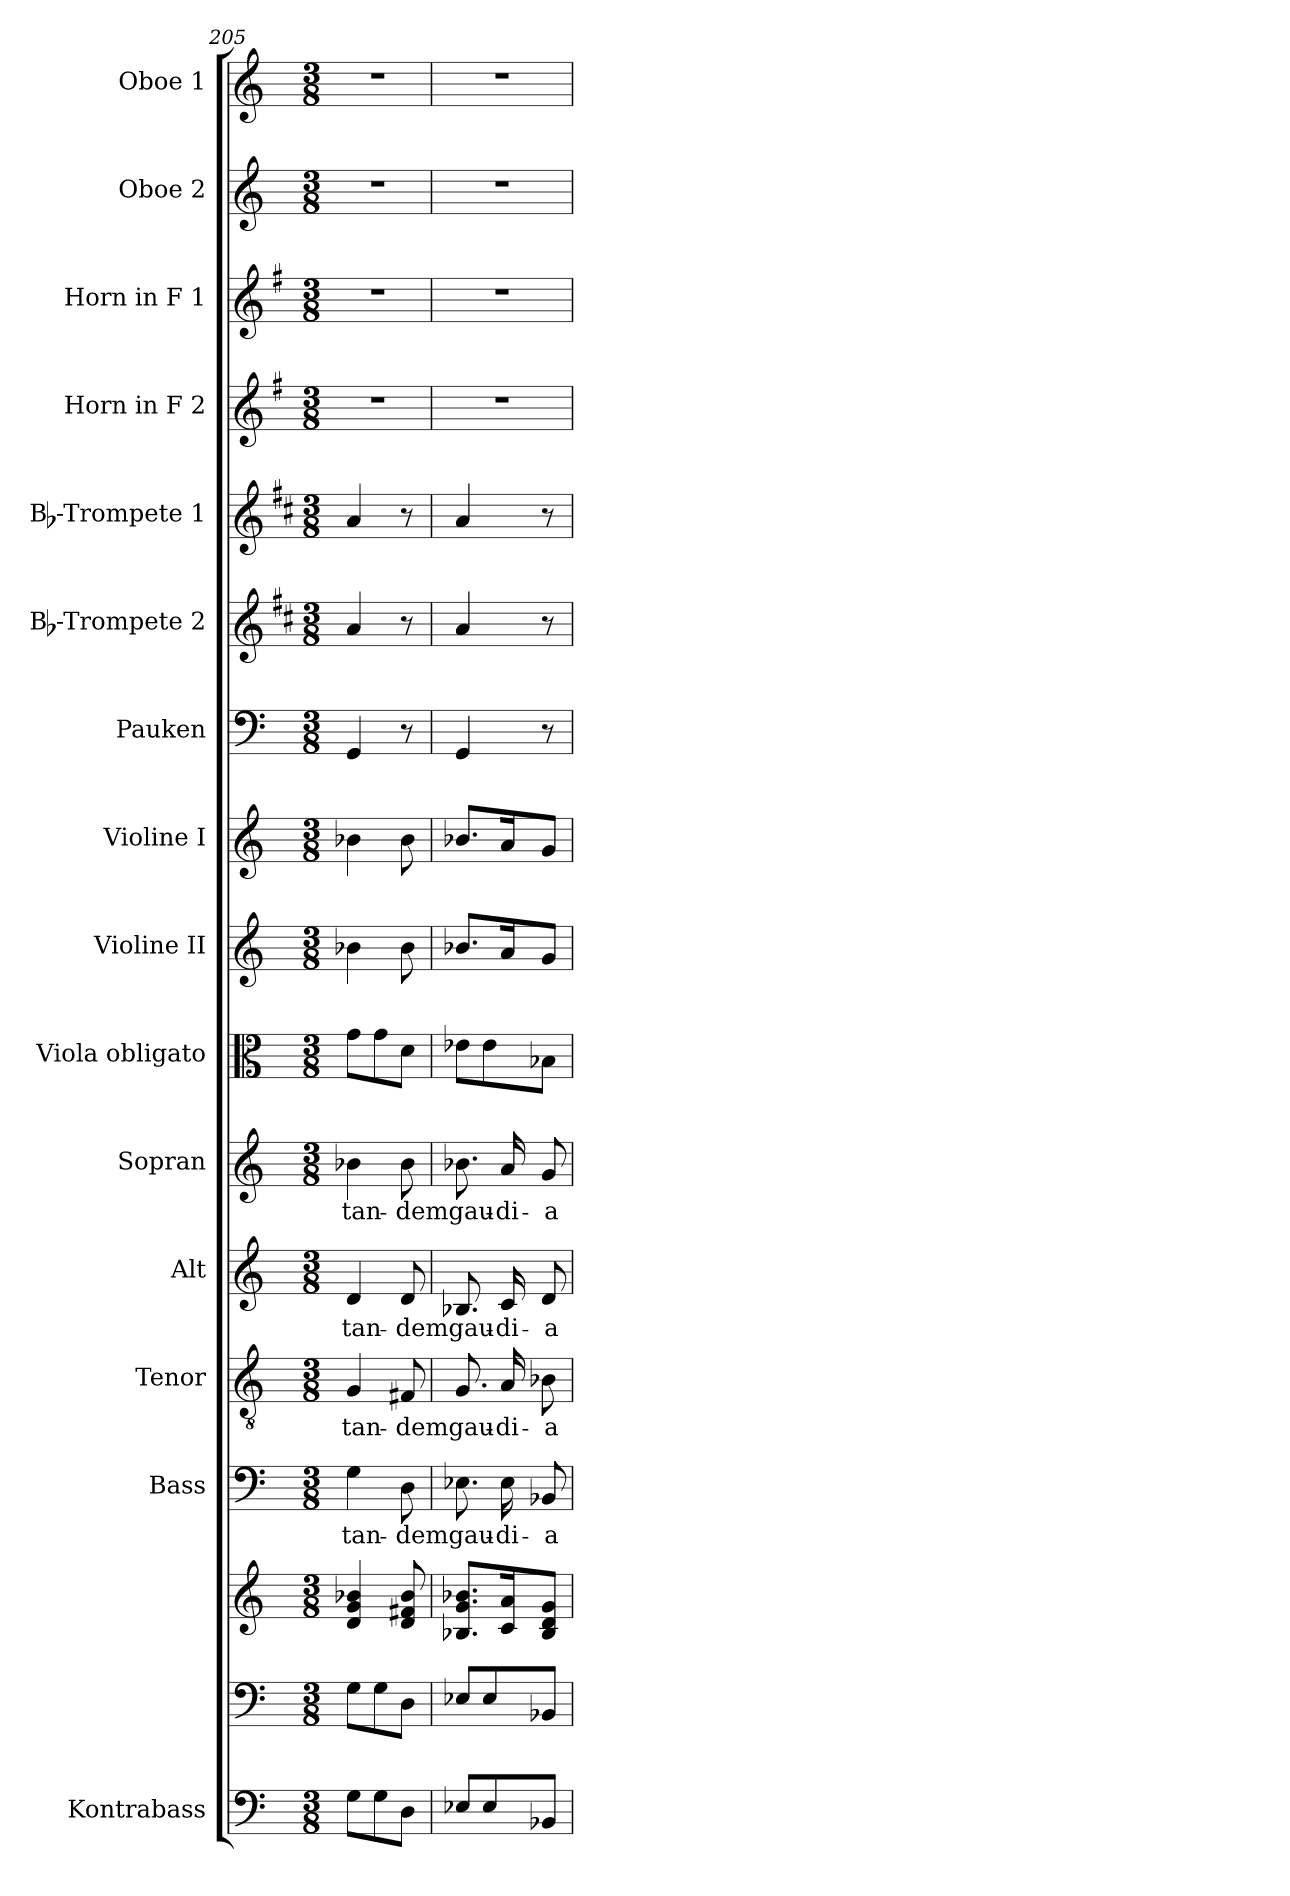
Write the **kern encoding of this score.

**kern	**kern	**kern	**kern	**text	**kern	**text	**kern	**text	**kern	**text	**kern	**kern	**kern	**kern	**kern	**kern	**kern	**kern	**kern	**kern
*part16	*part15	*part15	*part14	*part14	*part13	*part13	*part12	*part12	*part11	*part11	*part10	*part9	*part8	*part7	*part6	*part5	*part4	*part3	*part2	*part1
*staff17	*staff16	*staff15	*staff14	*staff14	*staff13	*staff13	*staff12	*staff12	*staff11	*staff11	*staff10	*staff9	*staff8	*staff7	*staff6	*staff5	*staff4	*staff3	*staff2	*staff1
*I"Kontrabass	*	*	*I"Bass	*	*I"Tenor	*	*I"Alt	*	*I"Sopran	*	*I"Viola obligato	*I"Violine II	*I"Violine I	*I"Pauken	*I"Bb-Trompete 2	*I"Bb-Trompete 1	*I"Horn in F 2	*I"Horn in F 1	*I"Oboe 2	*I"Oboe 1
*I'Kb.	*	*	*I'B.	*	*I'T.	*	*I'A.	*	*I'S.	*	*I'Vla.	*I'Vl. II	*I'Vl. I	*I'Pk.	*I'Bb Trp. 2	*I'Bb Trp. 1	*	*	*I'Ob. 2	*I'Ob. 1
*clefF4	*clefF4	*clefG2	*clefF4	*	*clefGv2	*	*clefG2	*	*clefG2	*	*clefC3	*clefG2	*clefG2	*clefF4	*clefG2	*clefG2	*clefG2	*clefG2	*clefG2	*clefG2
*ITrd7c12	*	*	*	*	*	*	*	*	*	*	*	*	*	*	*ITrd1c2	*ITrd1c2	*ITrd4c7	*ITrd4c7	*	*
*k[]	*k[]	*k[]	*k[]	*	*k[]	*	*k[]	*	*k[]	*	*k[]	*k[]	*k[]	*k[]	*k[]	*k[]	*k[]	*k[]	*k[]	*k[]
*C:	*C:	*C:	*C:	*	*C:	*	*C:	*	*C:	*	*C:	*C:	*C:	*C:	*C:	*C:	*C:	*C:	*C:	*C:
*M3/8	*M3/8	*M3/8	*M3/8	*	*M3/8	*	*M3/8	*	*M3/8	*	*M3/8	*M3/8	*M3/8	*M3/8	*M3/8	*M3/8	*M3/8	*M3/8	*M3/8	*M3/8
=205	=205	=205	=205	=205	=205	=205	=205	=205	=205	=205	=205	=205	=205	=205	=205	=205	=205	=205	=205	=205
!	!	!	!	!LO:LY:b	!	!LO:LY:b	!	!LO:LY:b	!	!LO:LY:b	!	!	!	!	!	!	!	!	!	!
8GG\L	8G\L	4d/ 4g/ 4b-X/	4G\	tan-	4G/	tan-	4d/	tan-	4b-X\	tan-	8g\L	4b-X\	4b-X\	4GG/	4g/	4g/	4.r	4.r	4.r	4.r
8GG\	8G\	.	.	.	.	.	.	.	.	.	8g\	.	.	.	.	.	.	.	.	.
!	!	!	!	!LO:LY:b	!	!LO:LY:b	!	!LO:LY:b	!	!LO:LY:b	!	!	!	!	!	!	!	!	!	!
8DD\J	8D\J	8d/ 8f#X/ 8b-/	8D\	-dem	8F#X/	-dem	8d/	-dem	8b-\	-dem	8d\J	8b-\	8b-\	8r	8r	8r	.	.	.	.
=206	=206	=206	=206	=206	=206	=206	=206	=206	=206	=206	=206	=206	=206	=206	=206	=206	=206	=206	=206	=206
!	!	!	!	!LO:LY:b	!	!LO:LY:b	!	!LO:LY:b	!	!LO:LY:b	!	!	!	!	!	!	!	!	!	!
8EE-X/L	8E-X/L	8.B-X/ 8.g/ 8.b-X/L	8.E-X\	gau-	8.G/	gau-	8.B-X/	gau-	8.b-X\	gau-	8e-X\L	8.b-X/L	8.b-X/L	4GG/	4g/	4g/	4.r	4.r	4.r	4.r
8EE-/	8E-/	.	.	.	.	.	.	.	.	.	8e-\	.	.	.	.	.	.	.	.	.
!	!	!	!	!LO:LY:b	!	!LO:LY:b	!	!LO:LY:b	!	!LO:LY:b	!	!	!	!	!	!	!	!	!	!
.	.	16c/ 16a/k	16E-\	-di-	16A/	-di-	16c/	-di-	16a/	-di-	.	16a/k	16a/k	.	.	.	.	.	.	.
!	!	!	!	!LO:LY:b	!	!LO:LY:b	!	!LO:LY:b	!	!LO:LY:b	!	!	!	!	!	!	!	!	!	!
8BBB-X/J	8BB-X/J	8B-/ 8d/ 8g/J	8BB-X/	-a	8B-X\	-a	8d/	-a	8g/	-a	8B-\J	8g/J	8g/J	8r	8r	8r	.	.	.	.
=	=	=	=	=	=	=	=	=	=	=	=	=	=	=	=	=	=	=	=	=
*-	*-	*-	*-	*-	*-	*-	*-	*-	*-	*-	*-	*-	*-	*-	*-	*-	*-	*-	*-	*-
